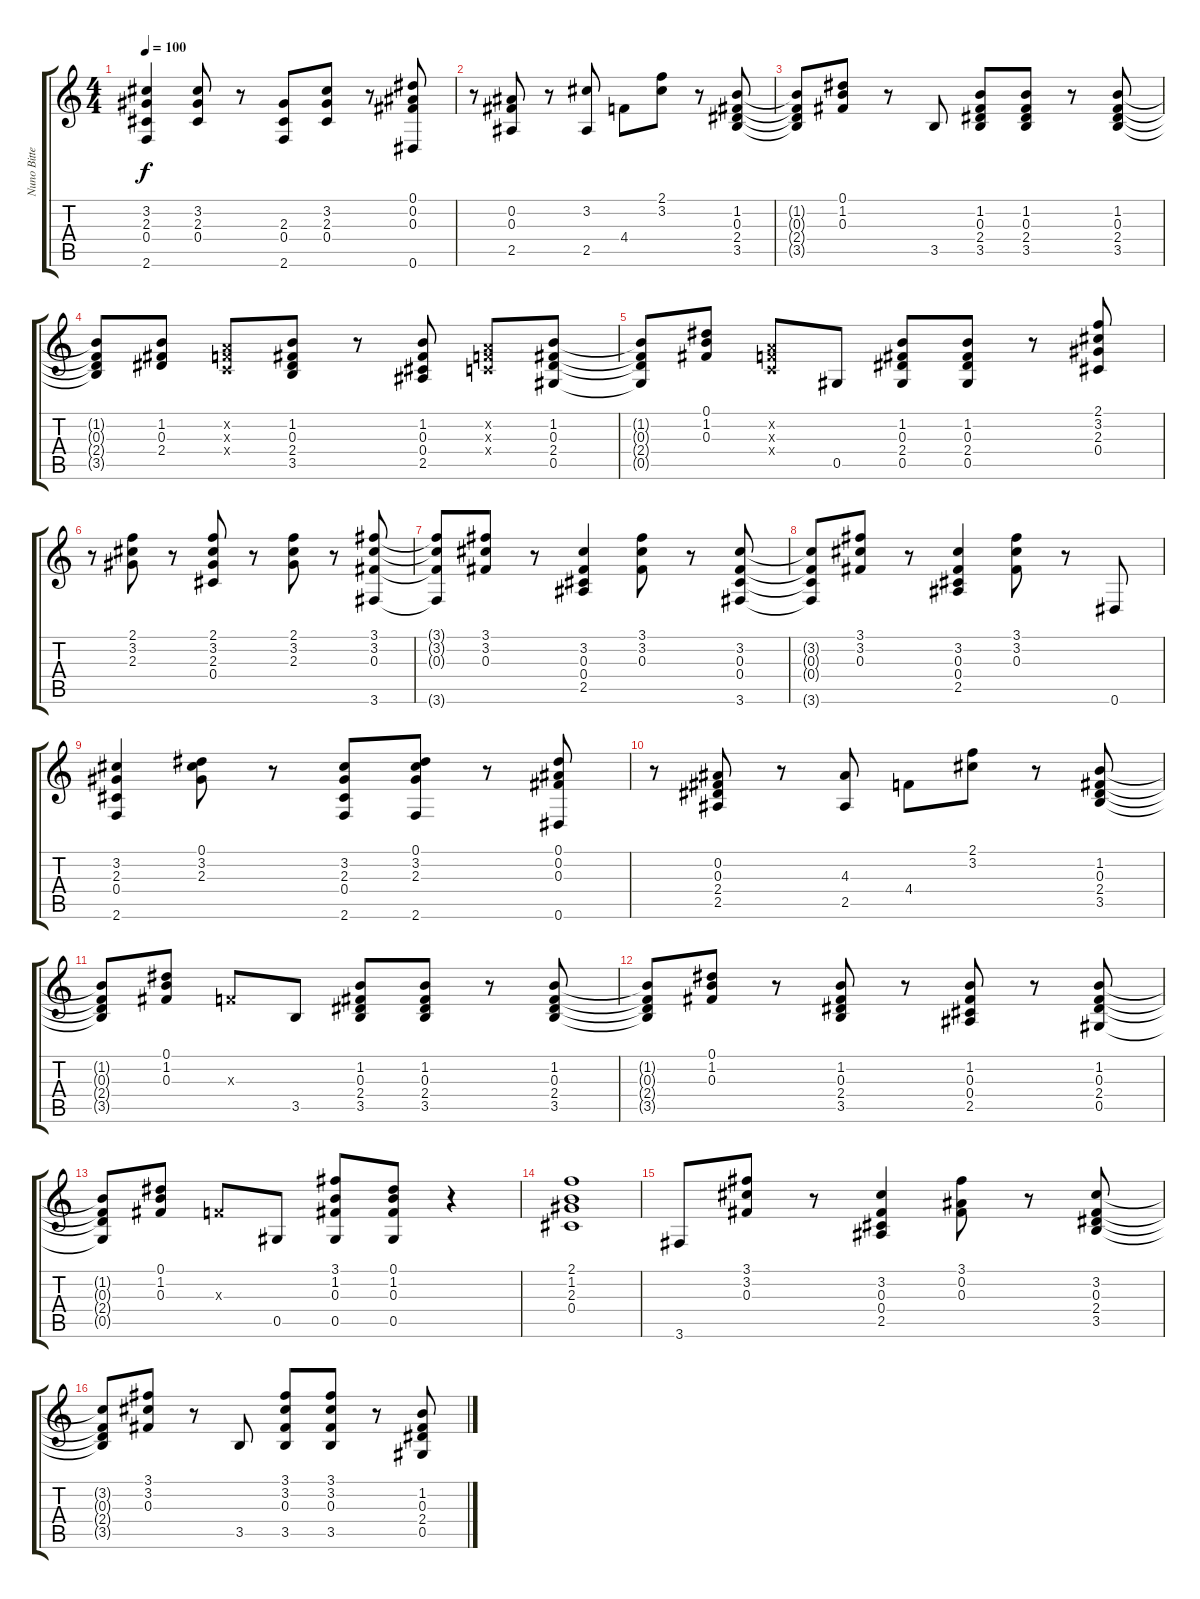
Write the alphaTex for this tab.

\track ("Nuno Bittencourt (Violão)" "Nuno Bitte") {instrument acousticguitarsteel}
\staff {score tabs}
\tuning (Eb4 Bb3 Gb3 Db3 Ab2 Eb2) {hide}
\ts (4 4)
\tempo 100
\clef g2
\ks c
(3.2 2.3 0.4 2.6).4{dy f} (3.2 2.3 0.4).8 r.8 (2.3 0.4 2.6).8 (3.2 2.3 0.4).8 r.8 (0.1 0.2 0.3 0.6).8 |
r.8 (0.2 0.3 2.5).8 r.8 (3.2 2.5).8 4.4.8 (2.1 3.2).8 r.8 (1.2 0.3 2.4 3.5).8 |
(1.2{t} 0.3{t} 2.4{t} 3.5{t}).8 (0.1 1.2 0.3).8 r.8 3.5.8 (1.2 0.3 2.4 3.5).8 (1.2 0.3 2.4 3.5).8 r.8 (1.2 0.3 2.4 3.5).8 |
(1.2{t} 0.3{t} 2.4{t} 3.5{t}).8 (1.2 0.3 2.4).8 (-1.2{x} -1.3{x} -1.4{x}).8 (1.2 0.3 2.4 3.5).8 r.8 (1.2 0.3 0.4 2.5).8 (-1.2{x} -1.3{x} -1.4{x}).8 (1.2 0.3 2.4 0.5).8 |
(1.2{t} 0.3{t} 2.4{t} 0.5{t}).8 (0.1 1.2 0.3).8 (-1.2{x} -1.3{x} -1.4{x}).8 0.5.8 (1.2 0.3 2.4 0.5).8 (1.2 0.3 2.4 0.5).8 r.8 (2.1 3.2 2.3 0.4).8 |
r.8 (2.1 3.2 2.3).8 r.8 (2.1 3.2 2.3 0.4).8 r.8 (2.1 3.2 2.3).8 r.8 (3.1 3.2 0.3 3.6).8 |
(3.1{t} 3.2{t} 0.3{t} 3.6{t}).8 (3.1 3.2 0.3).8 r.8 (3.2 0.3 0.4 2.5).4 (3.1 3.2 0.3).8 r.8 (3.2 0.3 0.4 3.6).8 |
(3.2{t} 0.3{t} 0.4{t} 3.6{t}).8 (3.1 3.2 0.3).8 r.8 (3.2 0.3 0.4 2.5).4 (3.1 3.2 0.3).8 r.8 0.6.8 |
(3.2 2.3 0.4 2.6).4 (0.1 3.2 2.3).8 r.8 (3.2 2.3 0.4 2.6).8 (0.1 3.2 2.3 2.6).8 r.8 (0.1 0.2 0.3 0.6).8 |
r.8 (0.2 0.3 2.4 2.5).8 r.8 (4.3 2.5).8 4.4.8 (2.1 3.2).8 r.8 (1.2 0.3 2.4 3.5).8 |
(1.2{t} 0.3{t} 2.4{t} 3.5{t}).8 (0.1 1.2 0.3).8 -1.3{x}.8 3.5.8 (1.2 0.3 2.4 3.5).8 (1.2 0.3 2.4 3.5).8 r.8 (1.2 0.3 2.4 3.5).8 |
(1.2{t} 0.3{t} 2.4{t} 3.5{t}).8 (0.1 1.2 0.3).8 r.8 (1.2 0.3 2.4 3.5).8 r.8 (1.2 0.3 0.4 2.5).8 r.8 (1.2 0.3 2.4 0.5).8 |
(1.2{t} 0.3{t} 2.4{t} 0.5{t}).8 (0.1 1.2 0.3).8 -1.3{x}.8 0.5.8 (3.1 1.2 0.3 0.5).8 (0.1 1.2 0.3 0.5).8 r.4 |
(2.1 1.2 2.3 0.4).1 |
3.6.8 (3.1 3.2 0.3).8 r.8 (3.2 0.3 0.4 2.5).4 (3.1 0.2 0.3).8 r.8 (3.2 0.3 2.4 3.5).8 |
(3.2{t} 0.3{t} 2.4{t} 3.5{t}).8 (3.1 3.2 0.3).8 r.8 3.5.8 (3.1 3.2 0.3 3.5).8 (3.1 3.2 0.3 3.5).8 r.8 (1.2 0.3 2.4 0.5).8
